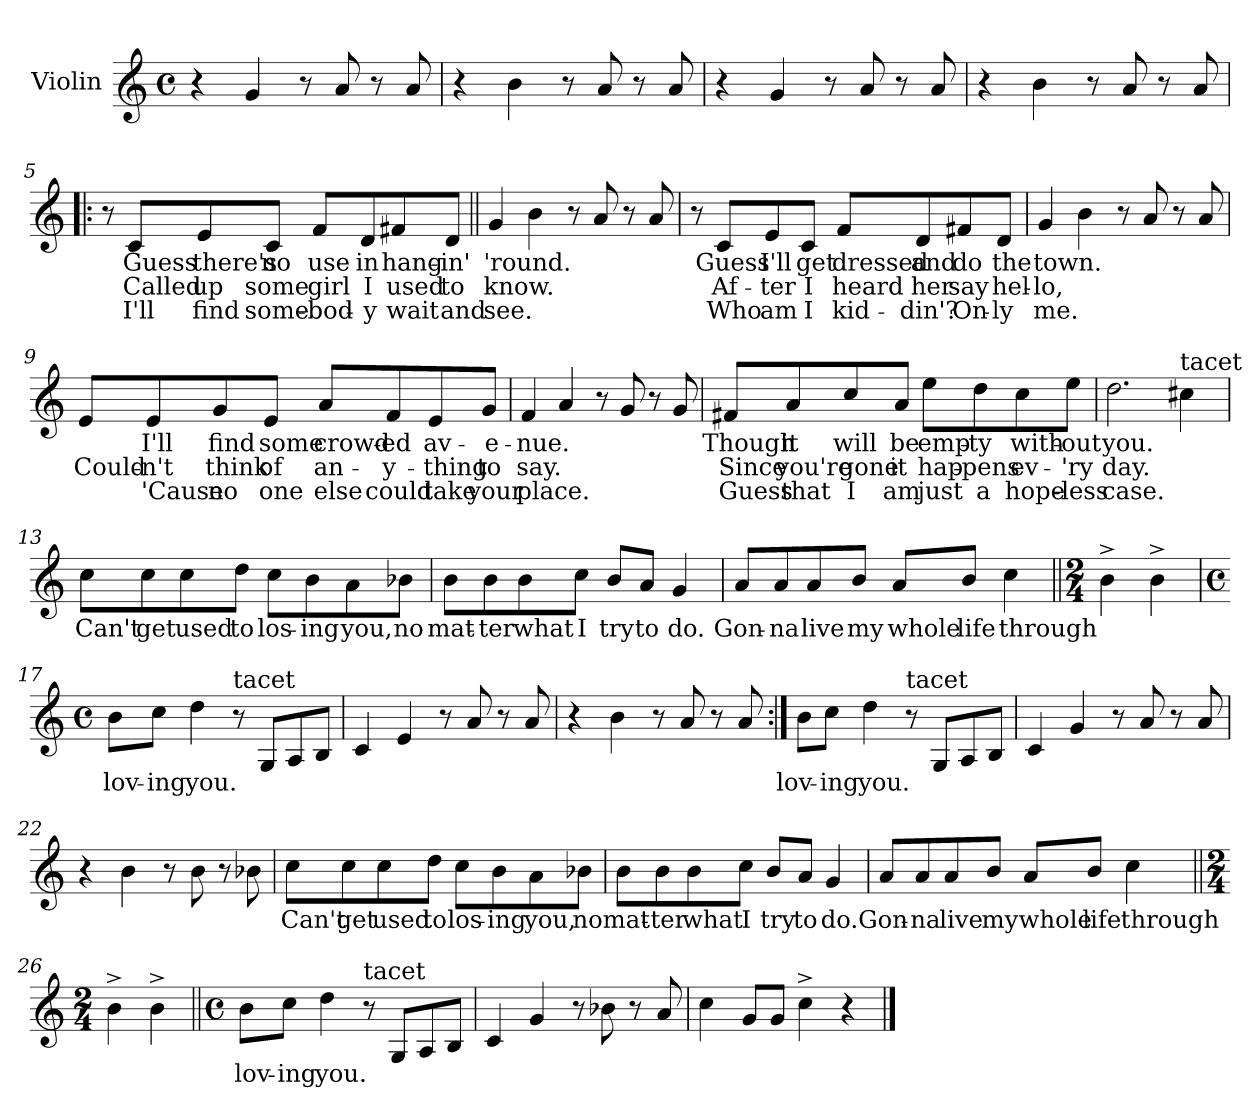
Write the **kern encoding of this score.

**kern	**text	**text	**text
*part1	*part1	*part1	*part1
*staff1	*staff1	*staff1	*staff1
*I"Violin	*	*	*
*I'Vln	*	*	*
*clefG2	*	*	*
*k[]	*	*	*
*C:	*	*	*
*M4/4	*	*	*
*met(c)	*	*	*
=1	=1	=1	=1
4r	.	.	.
4g/	.	.	.
8r	.	.	.
8a/	.	.	.
8r	.	.	.
8a/	.	.	.
=2	=2	=2	=2
4r	.	.	.
4b\	.	.	.
8r	.	.	.
8a/	.	.	.
8r	.	.	.
8a/	.	.	.
=3	=3	=3	=3
4r	.	.	.
4g/	.	.	.
8r	.	.	.
8a/	.	.	.
8r	.	.	.
8a/	.	.	.
=4	=4	=4	=4
4r	.	.	.
4b\	.	.	.
8r	.	.	.
8a/	.	.	.
8r	.	.	.
8a/	.	.	.
=5!|:	=5!|:	=5!|:	=5!|:
8r	.	.	.
8c/L	Guess	Called	I'll
8e/	there's	up	find
8c/J	no	some	some-
8f/L	use	girl	-bod-
8d/	in	I	-y
8f#X/	hang-	used	wait
8d/J	-in'	to	and
!!LO:LB:g=z
=6||	=6||	=6||	=6||
4g/	'round.	know.	see.
4b\	.	.	.
8r	.	.	.
8a/	.	.	.
8r	.	.	.
8a/	.	.	.
=7	=7	=7	=7
8r	.	.	.
8c/L	Guess	Af-	Who
8e/	I'll	-ter	am
8c/J	get	I	I
8f/L	dressed	heard	kid-
8d/	and	her	-din'?
8f#X/	do	say	On-
8d/J	the	hel-	-ly
=8	=8	=8	=8
4g/	town.	-lo,	me.
4b\	.	.	.
8r	.	.	.
8a/	.	.	.
8r	.	.	.
8a/	.	.	.
=9	=9	=9	=9
8e/L	.	Could-	.
8e/	I'll	-n't	'Cause
8g/	find	think	no
8e/J	some	of	one
8a/L	crowd-	an-	else
8f/	-ed	-y-	could
8e/	av-	-thing	take
8g/J	-e-	to	your
!!LO:LB:g=z
=10	=10	=10	=10
4f/	-nue.	say.	place.
4a/	.	.	.
8r	.	.	.
8g/	.	.	.
8r	.	.	.
8g/	.	.	.
=11	=11	=11	=11
8f#X/L	Though	Since	Guess
8a/	it	you're	that
8cc/	will	gone	I
8a/J	be	it	am
8ee\L	emp-	hap-	just
8dd\	-ty	-pens	a
8cc\	with-	ev-	hope-
8ee\J	-out	-'ry	-less
=12	=12	=12	=12
2.dd\	you.	day.	case.
!LO:TX:a:t=tacet	!	!	!
4cc#X\	.	.	.
!!LO:LB:g=z
=13	=13	=13	=13
8cc\L	Can't	.	.
8cc\	get	.	.
8cc\	used	.	.
8dd\J	to	.	.
8cc\L	los-	.	.
8b\	-ing	.	.
8a\	you,	.	.
8b-X\J	no	.	.
=14	=14	=14	=14
8b\L	mat-	.	.
8b\	-ter	.	.
8b\	what	.	.
8cc\J	I	.	.
8b/L	try	.	.
8a/J	to	.	.
4g/	do.	.	.
=15	=15	=15	=15
8a/L	Gon-	.	.
8a/	-na	.	.
8a/	live	.	.
8b/J	my	.	.
8a/L	whole	.	.
8b/J	life	.	.
4cc\	through	.	.
=16||	=16||	=16||	=16||
*M2/4	*	*	*
4b^\	.	.	.
4b^\	.	.	.
!!LO:LB:g=z
=17	=17	=17	=17
*M4/4	*	*	*
*met(c)	*	*	*
8b\L	lov-	.	.
8cc\J	-ing	.	.
4dd\	you.	.	.
!LO:TX:a:t=tacet	!	!	!
8r	.	.	.
8G/L	.	.	.
8A/	.	.	.
8B/J	.	.	.
=18	=18	=18	=18
4c/	.	.	.
4e/	.	.	.
8r	.	.	.
8a/	.	.	.
8r	.	.	.
8a/	.	.	.
=19	=19	=19	=19
4r	.	.	.
4b\	.	.	.
8r	.	.	.
8a/	.	.	.
8r	.	.	.
8a/	.	.	.
=20:|!	=20:|!	=20:|!	=20:|!
8b\L	lov-	.	.
8cc\J	-ing	.	.
4dd\	you.	.	.
!LO:TX:a:t=tacet	!	!	!
8r	.	.	.
8G/L	.	.	.
8A/	.	.	.
8B/J	.	.	.
!!LO:LB:g=z
=21	=21	=21	=21
4c/	.	.	.
4g/	.	.	.
8r	.	.	.
8a/	.	.	.
8r	.	.	.
8a/	.	.	.
=22	=22	=22	=22
4r	.	.	.
4b\	.	.	.
8r	.	.	.
8b\	.	.	.
8r	.	.	.
8b-X\	.	.	.
=23	=23	=23	=23
8cc\L	Can't	.	.
8cc\	get	.	.
8cc\	used	.	.
8dd\J	to	.	.
8cc\L	los-	.	.
8b\	-ing	.	.
8a\	you,	.	.
8b-X\J	no	.	.
=24	=24	=24	=24
8b\L	mat-	.	.
8b\	-ter	.	.
8b\	what	.	.
8cc\J	I	.	.
8b/L	try	.	.
8a/J	to	.	.
4g/	do.	.	.
!!LO:LB:g=z
=25	=25	=25	=25
8a/L	Gon-	.	.
8a/	-na	.	.
8a/	live	.	.
8b/J	my	.	.
8a/L	whole	.	.
8b/J	life	.	.
4cc\	through	.	.
=26||	=26||	=26||	=26||
*M2/4	*	*	*
4b^\	.	.	.
4b^\	.	.	.
=27||	=27||	=27||	=27||
*M4/4	*	*	*
*met(c)	*	*	*
8b\L	lov-	.	.
8cc\J	-ing	.	.
4dd\	you.	.	.
!LO:TX:a:t=tacet	!	!	!
8r	.	.	.
8G/L	.	.	.
8A/	.	.	.
8B/J	.	.	.
=28	=28	=28	=28
4c/	.	.	.
4g/	.	.	.
8r	.	.	.
8b-X\	.	.	.
8r	.	.	.
8a/	.	.	.
=29	=29	=29	=29
4cc\	.	.	.
8g/L	.	.	.
8g/J	.	.	.
4cc^\	.	.	.
4r	.	.	.
==	==	==	==
*-	*-	*-	*-
